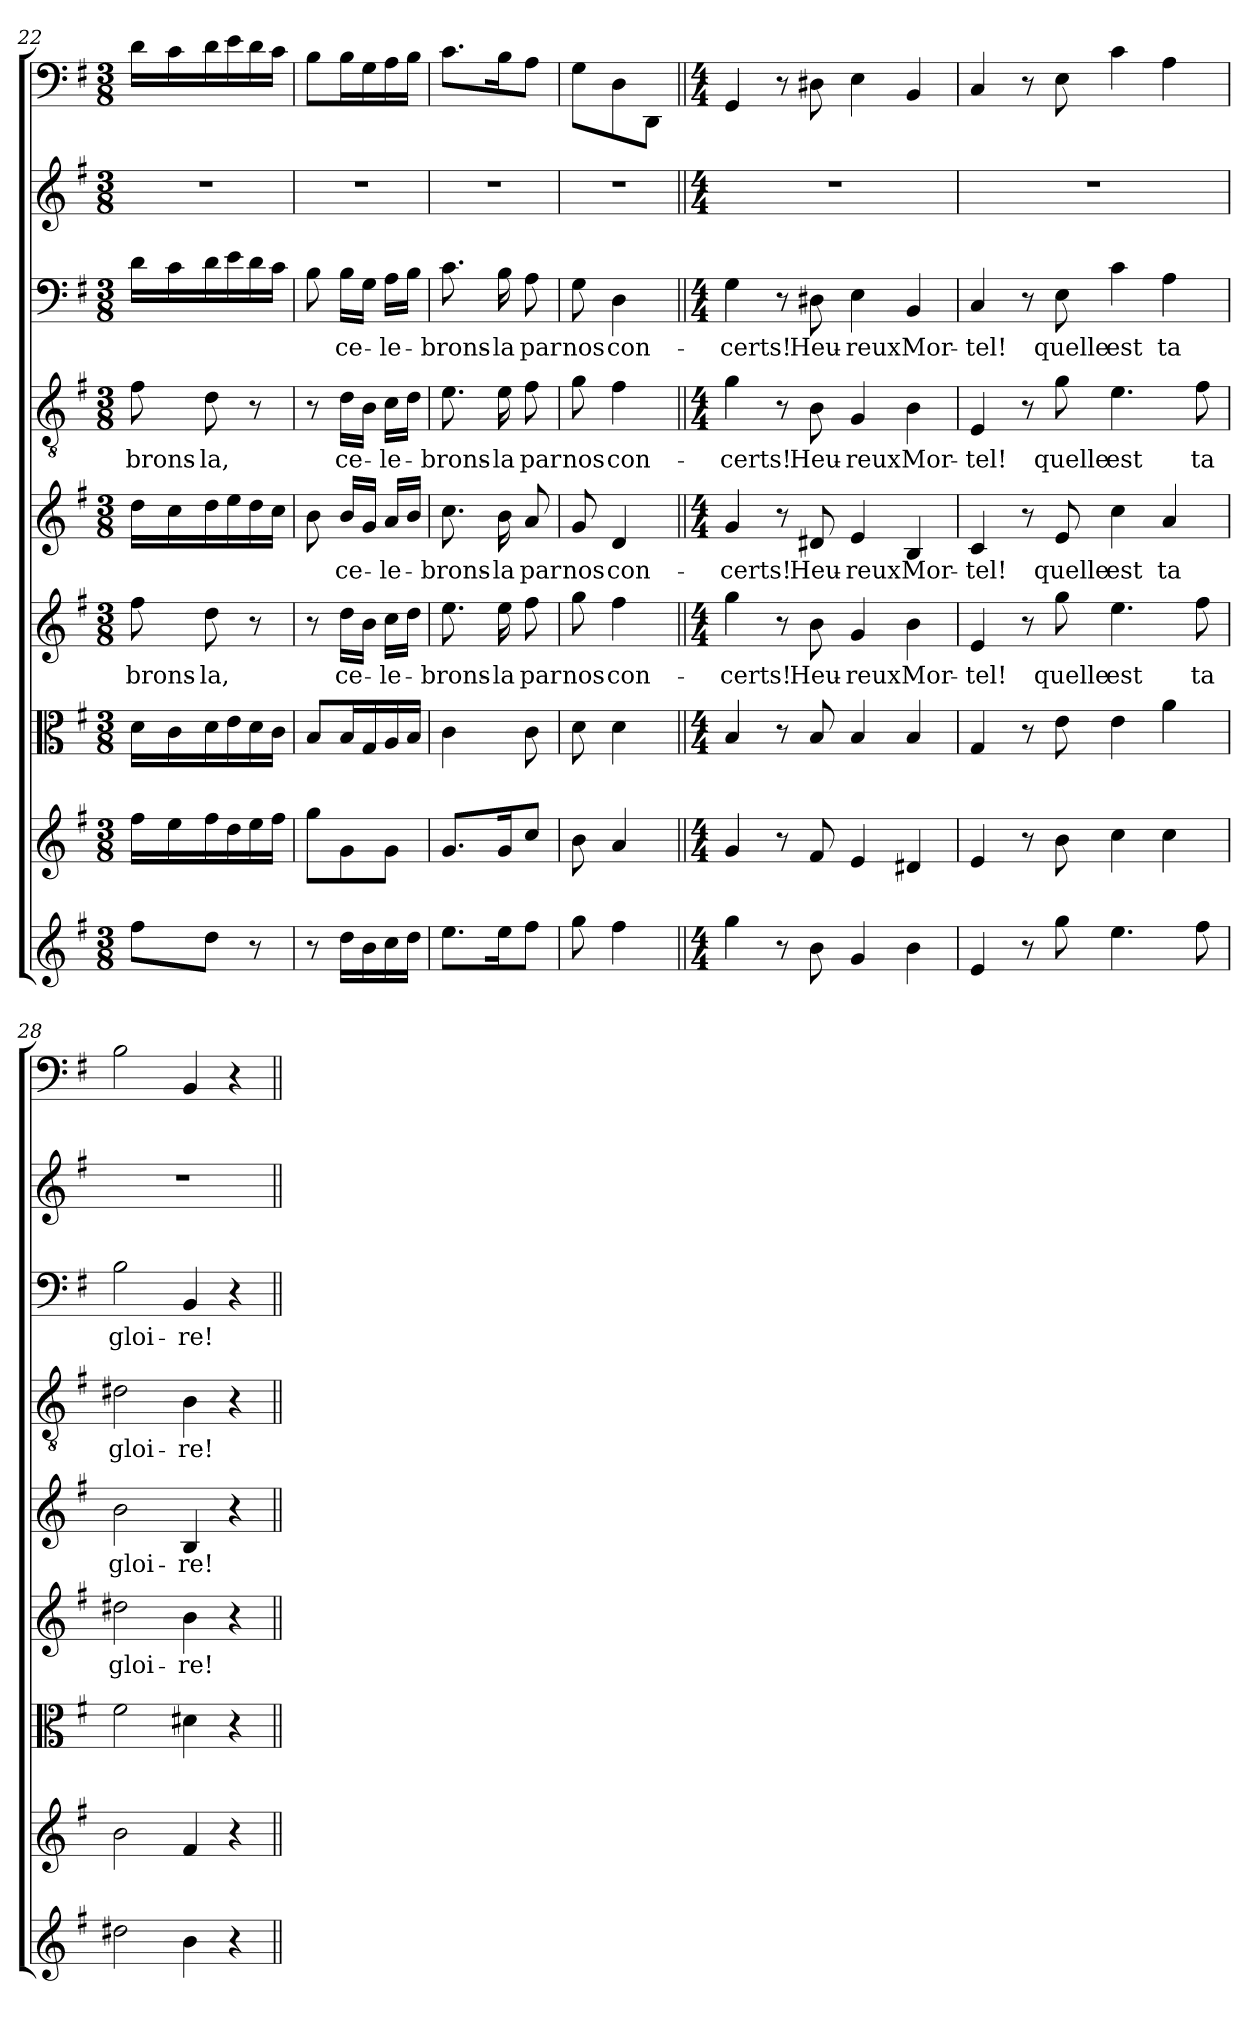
**kern	**kern	**kern	**kern	**text	**kern	**text	**kern	**text	**kern	**text	**kern	**kern
*part9	*part8	*part7	*part6	*part6	*part5	*part5	*part4	*part4	*part3	*part3	*part2	*part1
*staff9	*staff8	*staff7	*staff6	*staff6	*staff5	*staff5	*staff4	*staff4	*staff3	*staff3	*staff2	*staff1
*clefG2	*clefG2	*clefC3	*clefG2	*	*clefG2	*	*clefGv2	*	*clefF4	*	*clefG2	*clefF4
*k[f#]	*k[f#]	*k[f#]	*k[f#]	*	*k[f#]	*	*k[f#]	*	*k[f#]	*	*k[f#]	*k[f#]
*G:	*G:	*G:	*G:	*	*G:	*	*G:	*	*G:	*	*G:	*G:
*M3/8	*M3/8	*M3/8	*M3/8	*	*M3/8	*	*M3/8	*	*M3/8	*	*M3/8	*M3/8
=22	=22	=22	=22	=22	=22	=22	=22	=22	=22	=22	=22	=22
8ff#\L	16ff#\LL	16d\LL	8ff#\	-brons-	16dd\LL	.	8f#\	-brons-	16d\LL	.	4.r	16d\LL
.	16ee\	16c\	.	.	16cc\	.	.	.	16c\	.	.	16c\
8dd\J	16ff#\	16d\	8dd\	-la,	16dd\	.	8d\	-la,	16d\	.	.	16d\
.	16dd\	16e\	.	.	16ee\	.	.	.	16e\	.	.	16e\
8r	16ee\	16d\	8r	.	16dd\	.	8r	.	16d\	.	.	16d\
.	16ff#\JJ	16c\JJ	.	.	16cc\JJ	.	.	.	16c\JJ	.	.	16c\JJ
=23	=23	=23	=23	=23	=23	=23	=23	=23	=23	=23	=23	=23
8r	8gg\L	8B/L	8r	.	8b\	.	8r	.	8B\	.	4.r	8B\L
16dd\LL	8g\	16B/L	16dd\LL	ce-	16b/LL	ce-	16d\LL	ce-	16B\LL	ce-	.	16B\L
16b\	.	16G/	16b\JJ	.	16g/JJ	.	16B\JJ	.	16G\JJ	.	.	16G\
16cc\	8g\J	16A/	16cc\LL	-le-	16a/LL	-le-	16c\LL	-le-	16A\LL	-le-	.	16A\
16dd\JJ	.	16B/JJ	16dd\JJ	.	16b/JJ	.	16d\JJ	.	16B\JJ	.	.	16B\JJ
=24	=24	=24	=24	=24	=24	=24	=24	=24	=24	=24	=24	=24
8.ee\L	8.g/L	4c\	8.ee\	-brons-	8.cc\	-brons-	8.e\	-brons-	8.c\	-brons-	4.r	8.c\L
16ee\K	16g/K	.	16ee\	-la	16b\	-la	16e\	-la	16B\	-la	.	16B\K
8ff#\J	8cc/J	8c\	8ff#\	par	8a/	par	8f#\	par	8A\	par	.	8A\J
=25	=25	=25	=25	=25	=25	=25	=25	=25	=25	=25	=25	=25
8gg\	8b\	8d\	8gg\	nos	8g/	nos	8g\	nos	8G\	nos	4.r	8G\L
4ff#\	4a/	4d\	4ff#\	con-	4d/	con-	4f#\	con-	4D\	con-	.	8D\
.	.	.	.	.	.	.	.	.	.	.	.	8DD\J
=||	=||	=||	=||	=||	=||	=||	=||	=||	=||	=||	=||	=||
*M4/4	*M4/4	*M4/4	*M4/4	*	*M4/4	*	*M4/4	*	*M4/4	*	*M4/4	*M4/4
4gg\	4g/	4B/	4gg\	-certs!	4g/	-certs!	4g\	-certs!	4G\	-certs!	1r	4GG/
8r	8r	8r	8r	.	8r	.	8r	.	8r	.	.	8r
8b\	8f#/	8B/	8b\	Heu-	8d#X/	Heu-	8B\	Heu-	8D#X\	Heu-	.	8D#X\
4g/	4e/	4B/	4g/	-reux	4e/	-reux	4G/	-reux	4E\	-reux	.	4E\
4b\	4d#X/	4B/	4b\	Mor-	4B/	Mor-	4B\	Mor-	4BB/	Mor-	.	4BB/
=27	=27	=27	=27	=27	=27	=27	=27	=27	=27	=27	=27	=27
4e/	4e/	4G/	4e/	-tel!	4c/	-tel!	4E/	-tel!	4C/	-tel!	1r	4C/
8r	8r	8r	8r	.	8r	.	8r	.	8r	.	.	8r
8gg\	8b\	8e\	8gg\	quelle	8e/	quelle	8g\	quelle	8E\	quelle	.	8E\
4.ee\	4cc\	4e\	4.ee\	est	4cc\	est	4.e\	est	4c\	est	.	4c\
.	4cc\	4a\	.	.	4a/	ta	.	.	4A\	ta	.	4A\
8ff#\	.	.	8ff#\	ta	.	.	8f#\	ta	.	.	.	.
=28	=28	=28	=28	=28	=28	=28	=28	=28	=28	=28	=28	=28
2dd#X\	2b\	2f#\	2dd#X\	gloi-	2b\	gloi-	2d#X\	gloi-	2B\	gloi-	1r	2B\
4b\	4f#/	4d#X\	4b\	-re!	4B/	-re!	4B\	-re!	4BB/	-re!	.	4BB/
4r	4r	4r	4r	.	4r	.	4r	.	4r	.	.	4r
=||	=||	=||	=||	=||	=||	=||	=||	=||	=||	=||	=||	=||
*-	*-	*-	*-	*-	*-	*-	*-	*-	*-	*-	*-	*-
